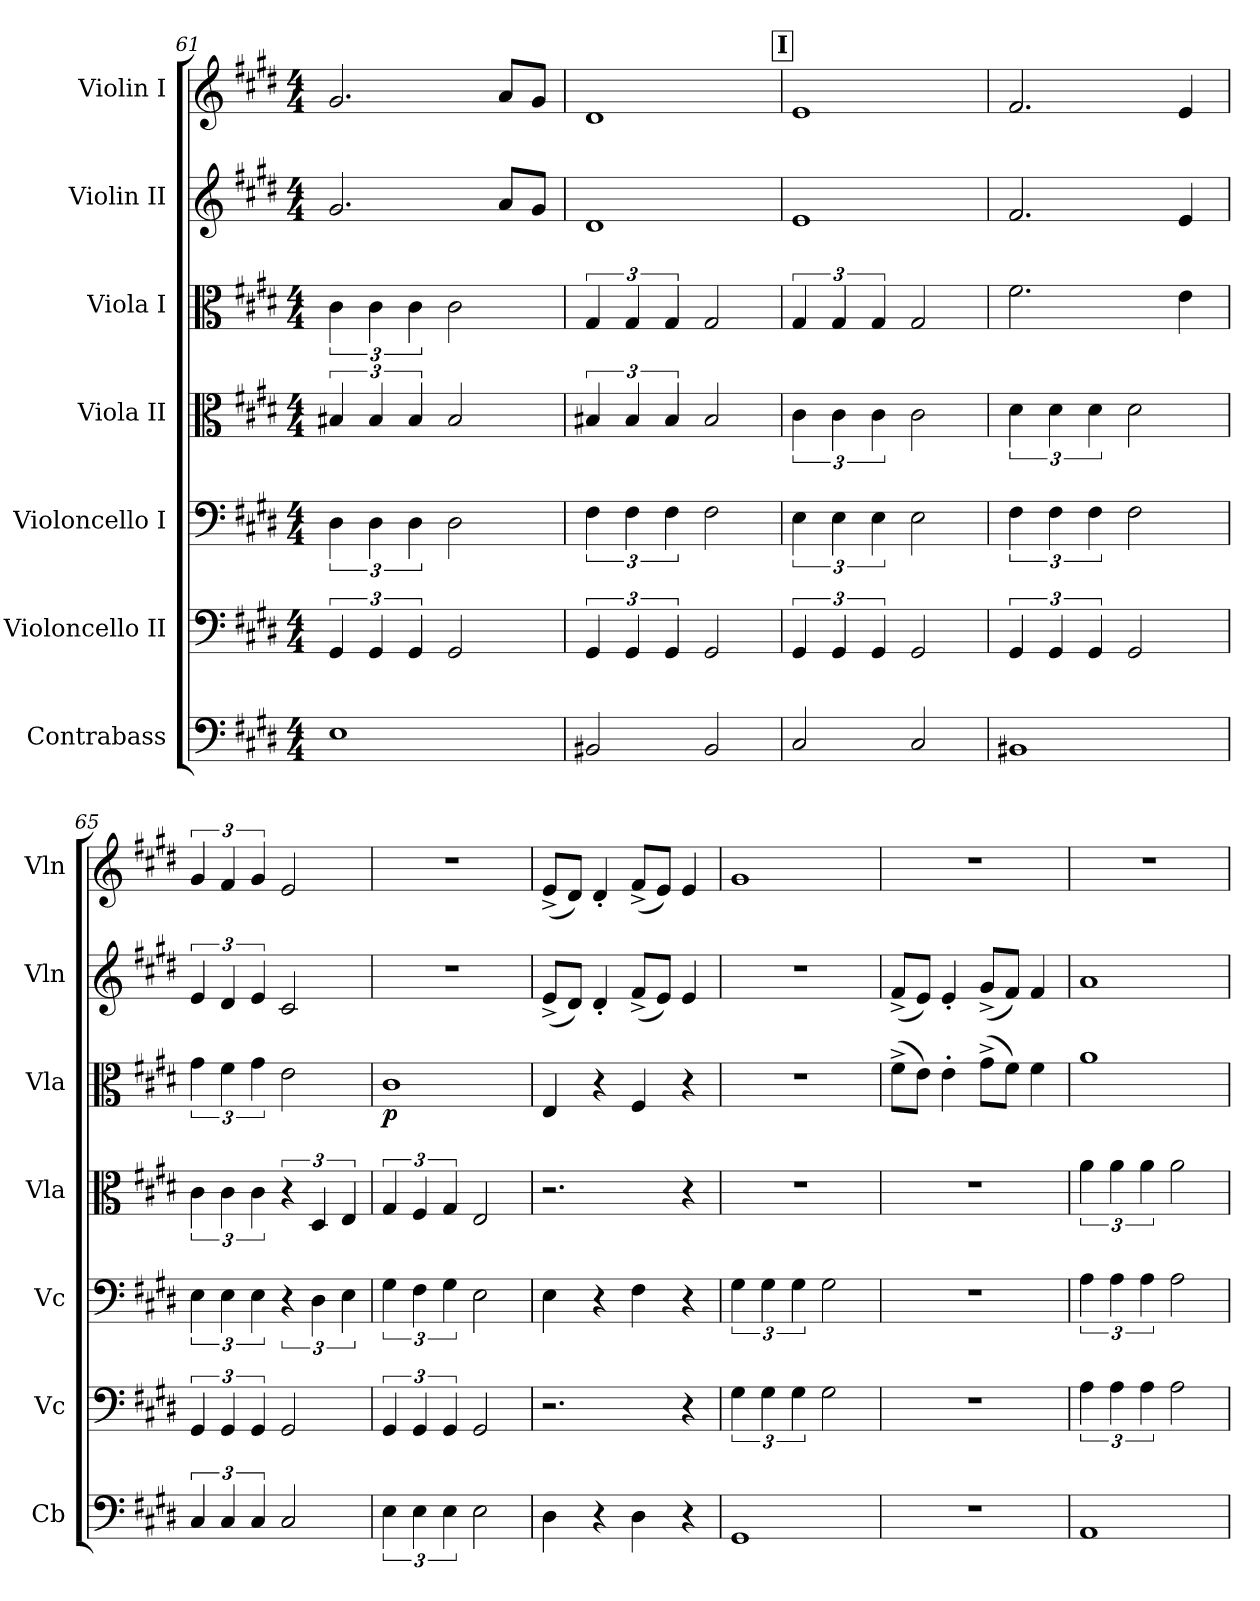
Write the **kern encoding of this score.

**kern	**kern	**kern	**kern	**kern	**dynam	**kern	**kern
*part7	*part6	*part5	*part4	*part3	*part3	*part2	*part1
*staff7	*staff6	*staff5	*staff4	*staff3	*staff3	*staff2	*staff1
*I"Contrabass	*I"Violoncello II	*I"Violoncello I	*I"Viola II	*I"Viola I	*	*I"Violin II	*I"Violin I
*I'Cb	*I'Vc	*I'Vc	*I'Vla	*I'Vla	*	*I'Vln	*I'Vln
*clefF4	*clefF4	*clefF4	*clefC3	*clefC3	*	*clefG2	*clefG2
*ITrd7c12	*	*	*	*	*	*	*
*k[f#c#g#d#]	*k[f#c#g#d#]	*k[f#c#g#d#]	*k[f#c#g#d#]	*k[f#c#g#d#]	*	*k[f#c#g#d#]	*k[f#c#g#d#]
*M4/4	*M4/4	*M4/4	*M4/4	*M4/4	*	*M4/4	*M4/4
=61	=61	=61	=61	=61	=61	=61	=61
1EE	6GG#/	6D#\	6B#X/	6c#\	.	2.g#/	2.g#/
.	6GG#/	6D#\	6B#/	6c#\	.	.	.
.	6GG#/	6D#\	6B#/	6c#\	.	.	.
.	2GG#/	2D#\	2B#/	2c#\	.	.	.
.	.	.	.	.	.	8a/L	8a/L
.	.	.	.	.	.	8g#/J	8g#/J
=62	=62	=62	=62	=62	=62	=62	=62
2BBB#X/	6GG#/	6F#\	6B#X/	6G#/	.	1d#	1d#
.	6GG#/	6F#\	6B#/	6G#/	.	.	.
.	6GG#/	6F#\	6B#/	6G#/	.	.	.
2BBB#/	2GG#/	2F#\	2B#/	2G#/	.	.	.
!!LO:REH:place=s1:a:B:fs=14:t=I
=63	=63	=63	=63	=63	=63	=63	=63
2CC#/	6GG#/	6E\	6c#\	6G#/	.	1e	1e
.	6GG#/	6E\	6c#\	6G#/	.	.	.
.	6GG#/	6E\	6c#\	6G#/	.	.	.
2CC#/	2GG#/	2E\	2c#\	2G#/	.	.	.
=64	=64	=64	=64	=64	=64	=64	=64
1BBB#X	6GG#/	6F#\	6d#\	2.f#\	.	2.f#/	2.f#/
.	6GG#/	6F#\	6d#\	.	.	.	.
.	6GG#/	6F#\	6d#\	.	.	.	.
.	2GG#/	2F#\	2d#\	.	.	.	.
.	.	.	.	4e\	.	4e/	4e/
=65	=65	=65	=65	=65	=65	=65	=65
6CC#/	6GG#/	6E\	6c#\	6g#\	.	6e/	6g#/
6CC#/	6GG#/	6E\	6c#\	6f#\	.	6d#/	6f#/
6CC#/	6GG#/	6E\	6c#\	6g#\	.	6e/	6g#/
2CC#/	2GG#/	6r	6r	2e\	.	2c#/	2e/
.	.	6D#\	6D#/	.	.	.	.
.	.	6E\	6E/	.	.	.	.
=66	=66	=66	=66	=66	=66	=66	=66
!	!	!	!	!	!LO:DY:b	!	!
6EE\	6GG#/	6G#\	6G#/	1c#	p	1r	1r
6EE\	6GG#/	6F#\	6F#/	.	.	.	.
6EE\	6GG#/	6G#\	6G#/	.	.	.	.
2EE\	2GG#/	2E\	2E/	.	.	.	.
!!LO:PB:g=z
=67	=67	=67	=67	=67	=67	=67	=67
4DD#\	2.r	4E\	2.r	4E/	.	(<8e^/L	(<8e^/L
.	.	.	.	.	.	8d#/J)	8d#/J)
4r	.	4r	.	4r	.	4d#'/	4d#'/
4DD#\	.	4F#\	.	4F#/	.	(<8f#^/L	(<8f#^/L
.	.	.	.	.	.	8e/J)	8e/J)
4r	4r	4r	4r	4r	.	4e/	4e/
=68	=68	=68	=68	=68	=68	=68	=68
1GGG#	6G#\	6G#\	1r	1r	.	1r	1g#
.	6G#\	6G#\	.	.	.	.	.
.	6G#\	6G#\	.	.	.	.	.
.	2G#\	2G#\	.	.	.	.	.
=69	=69	=69	=69	=69	=69	=69	=69
1r	1r	1r	1r	(>8f#^\L	.	(<8f#^/L	1r
.	.	.	.	8e\J)	.	8e/J)	.
.	.	.	.	4e'\	.	4e'/	.
.	.	.	.	(>8g#^\L	.	(<8g#^/L	.
.	.	.	.	8f#\J)	.	8f#/J)	.
.	.	.	.	4f#\	.	4f#/	.
=70	=70	=70	=70	=70	=70	=70	=70
1AAA	6A\	6A\	6a\	1a	.	1a	1r
.	6A\	6A\	6a\	.	.	.	.
.	6A\	6A\	6a\	.	.	.	.
.	2A\	2A\	2a\	.	.	.	.
=	=	=	=	=	=	=	=
*-	*-	*-	*-	*-	*-	*-	*-
